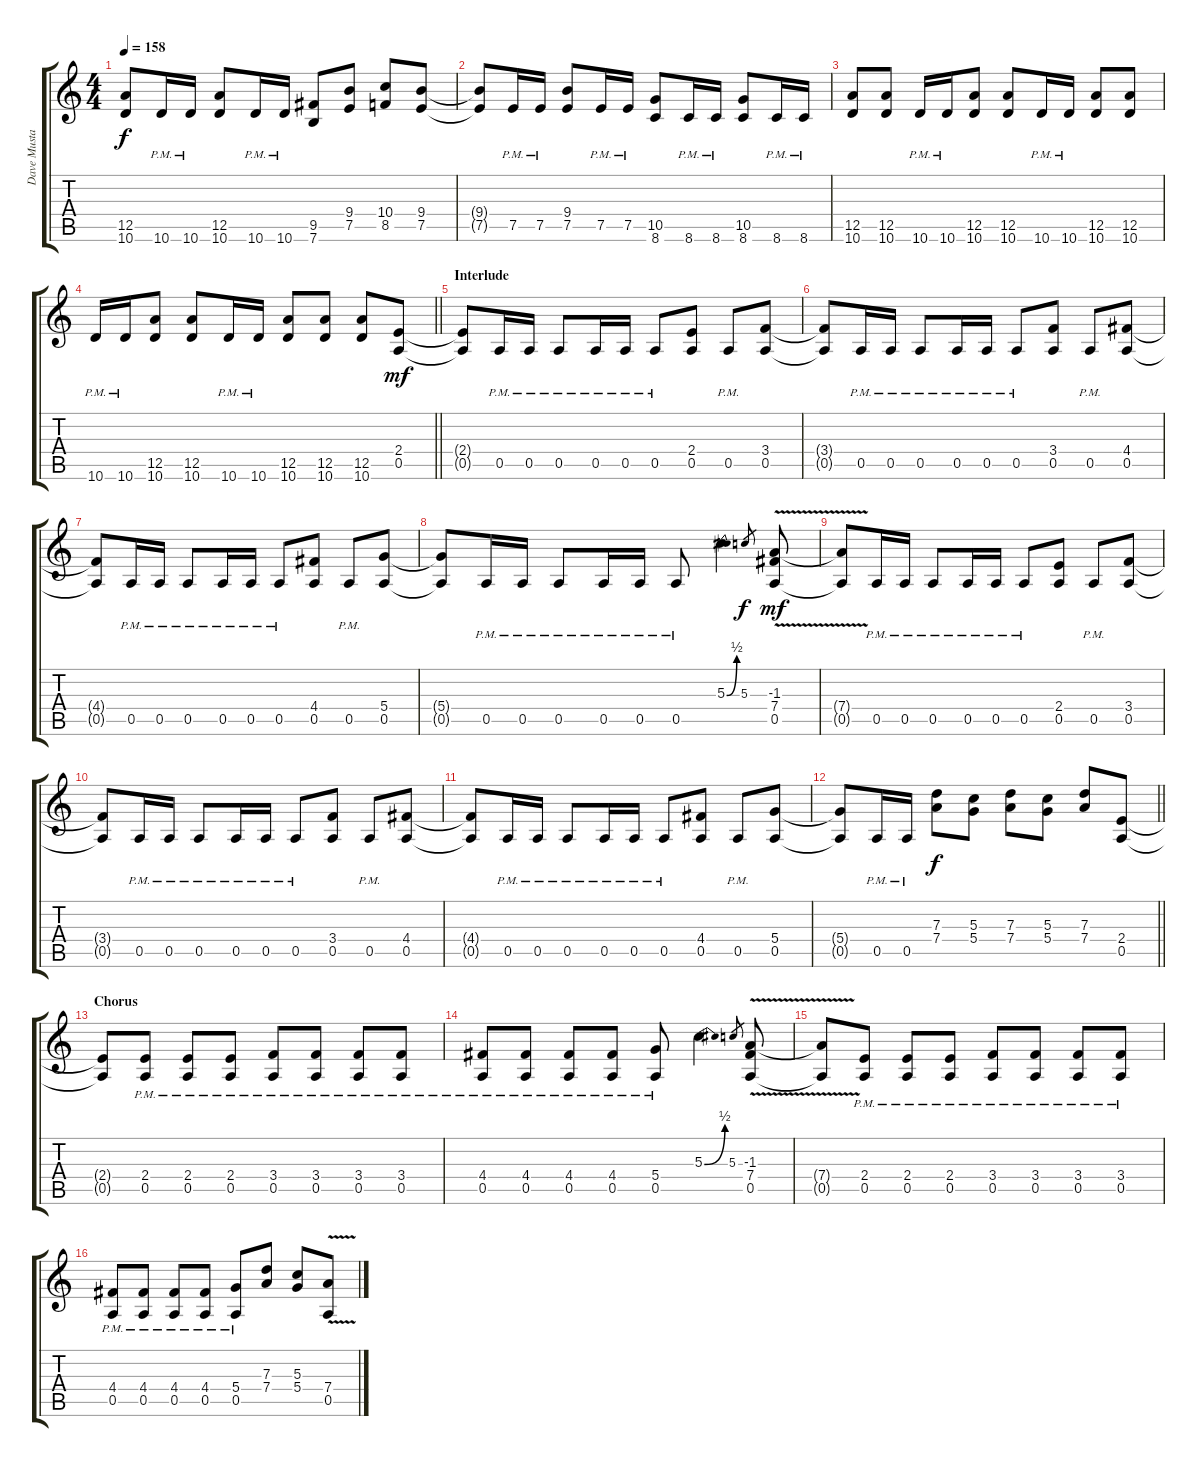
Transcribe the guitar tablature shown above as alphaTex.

\track ("Dave Mustaine" "Dave Musta") {instrument distortionguitar}
\staff {score tabs}
\tuning (E4 B3 G3 D3 A2 E2) {hide}
\ts (4 4)
\tempo 158
\clef g2
\ks c
(12.5 10.6).8{dy f} 10.6{pm}.16 10.6{pm}.16 (12.5 10.6).8 10.6{pm}.16 10.6{pm}.16 (9.5 7.6).8 (9.4 7.5).8 (10.4 8.5).8 (9.4 7.5).8 |
(9.4{t} 7.5{t}).8 7.5{pm}.16 7.5{pm}.16 (9.4 7.5).8 7.5{pm}.16 7.5{pm}.16 (10.5 8.6).8 8.6{pm}.16 8.6{pm}.16 (10.5 8.6).8 8.6{pm}.16 8.6{pm}.16 |
(12.5 10.6).8 (12.5 10.6).8 10.6{pm}.16 10.6{pm}.16 (12.5 10.6).8 (12.5 10.6).8 10.6{pm}.16 10.6{pm}.16 (12.5 10.6).8 (12.5 10.6).8 |
\barLineRight lightlight
10.6{pm}.16 10.6{pm}.16 (12.5 10.6).8 (12.5 10.6).8 10.6{pm}.16 10.6{pm}.16 (12.5 10.6).8 (12.5 10.6).8 (12.5 10.6).8 (2.4 0.5).8{dy mf} |
\section ("" "Interlude")
(2.4{t} 0.5{t}).8 0.5{pm}.16 0.5{pm}.16 0.5{pm}.8 0.5{pm}.16 0.5{pm}.16 0.5{pm}.8 (2.4 0.5).8 0.5{pm}.8 (3.4 0.5).8 |
(3.4{t} 0.5{t}).8 0.5{pm}.16 0.5{pm}.16 0.5{pm}.8 0.5{pm}.16 0.5{pm}.16 0.5{pm}.8 (3.4 0.5).8 0.5{pm}.8 (4.4 0.5).8 |
(4.4{t} 0.5{t}).8 0.5{pm}.16 0.5{pm}.16 0.5{pm}.8 0.5{pm}.16 0.5{pm}.16 0.5{pm}.8 (4.4 0.5).8 0.5{pm}.8 (5.4 0.5).8 |
(5.4{t} 0.5{t}).8 0.5{pm}.16 0.5{pm}.16 0.5{pm}.8 0.5{pm}.16 0.5{pm}.16 0.5{pm}.8 5.3{be (bend 0 0 60 2)}.4 5.3.8{gr dy f} (-1.3 7.4{v} 0.5{v}).8{dy mf} |
(7.4{v t} 0.5{v t}).8 0.5{pm}.16 0.5{pm}.16 0.5{pm}.8 0.5{pm}.16 0.5{pm}.16 0.5{pm}.8 (2.4 0.5).8 0.5{pm}.8 (3.4 0.5).8 |
(3.4{t} 0.5{t}).8 0.5{pm}.16 0.5{pm}.16 0.5{pm}.8 0.5{pm}.16 0.5{pm}.16 0.5{pm}.8 (3.4 0.5).8 0.5{pm}.8 (4.4 0.5).8 |
(4.4{t} 0.5{t}).8 0.5{pm}.16 0.5{pm}.16 0.5{pm}.8 0.5{pm}.16 0.5{pm}.16 0.5{pm}.8 (4.4 0.5).8 0.5{pm}.8 (5.4 0.5).8 |
\barLineRight lightlight
(5.4{t} 0.5{t}).8 0.5{pm}.16 0.5{pm}.16 (7.3 7.4).8{dy f} (5.3 5.4).8 (7.3 7.4).8 (5.3 5.4).8 (7.3 7.4).8 (2.4 0.5).8 |
\section ("" "Chorus")
(2.4{t} 0.5{t}).8 (2.4{pm} 0.5{pm}).8 (2.4{pm} 0.5{pm}).8 (2.4{pm} 0.5{pm}).8 (3.4{pm} 0.5{pm}).8 (3.4{pm} 0.5{pm}).8 (3.4{pm} 0.5{pm}).8 (3.4{pm} 0.5{pm}).8 |
(4.4{pm} 0.5{pm}).8 (4.4{pm} 0.5{pm}).8 (4.4{pm} 0.5{pm}).8 (4.4{pm} 0.5{pm}).8 (5.4{pm} 0.5{pm}).8 5.3{be (bend 0 0 60 2)}.4 5.3.8{gr} (-1.3 7.4{v} 0.5{v}).8 |
(7.4{v t} 0.5{v t}).8 (2.4{pm} 0.5{pm}).8 (2.4{pm} 0.5{pm}).8 (2.4{pm} 0.5{pm}).8 (3.4{pm} 0.5{pm}).8 (3.4{pm} 0.5{pm}).8 (3.4{pm} 0.5{pm}).8 (3.4{pm} 0.5{pm}).8 |
(4.4{pm} 0.5{pm}).8 (4.4{pm} 0.5{pm}).8 (4.4{pm} 0.5{pm}).8 (4.4{pm} 0.5{pm}).8 (5.4{pm} 0.5{pm}).8 (7.3 7.4).8 (5.3 5.4).8 (7.4{v} 0.5{v}).8
